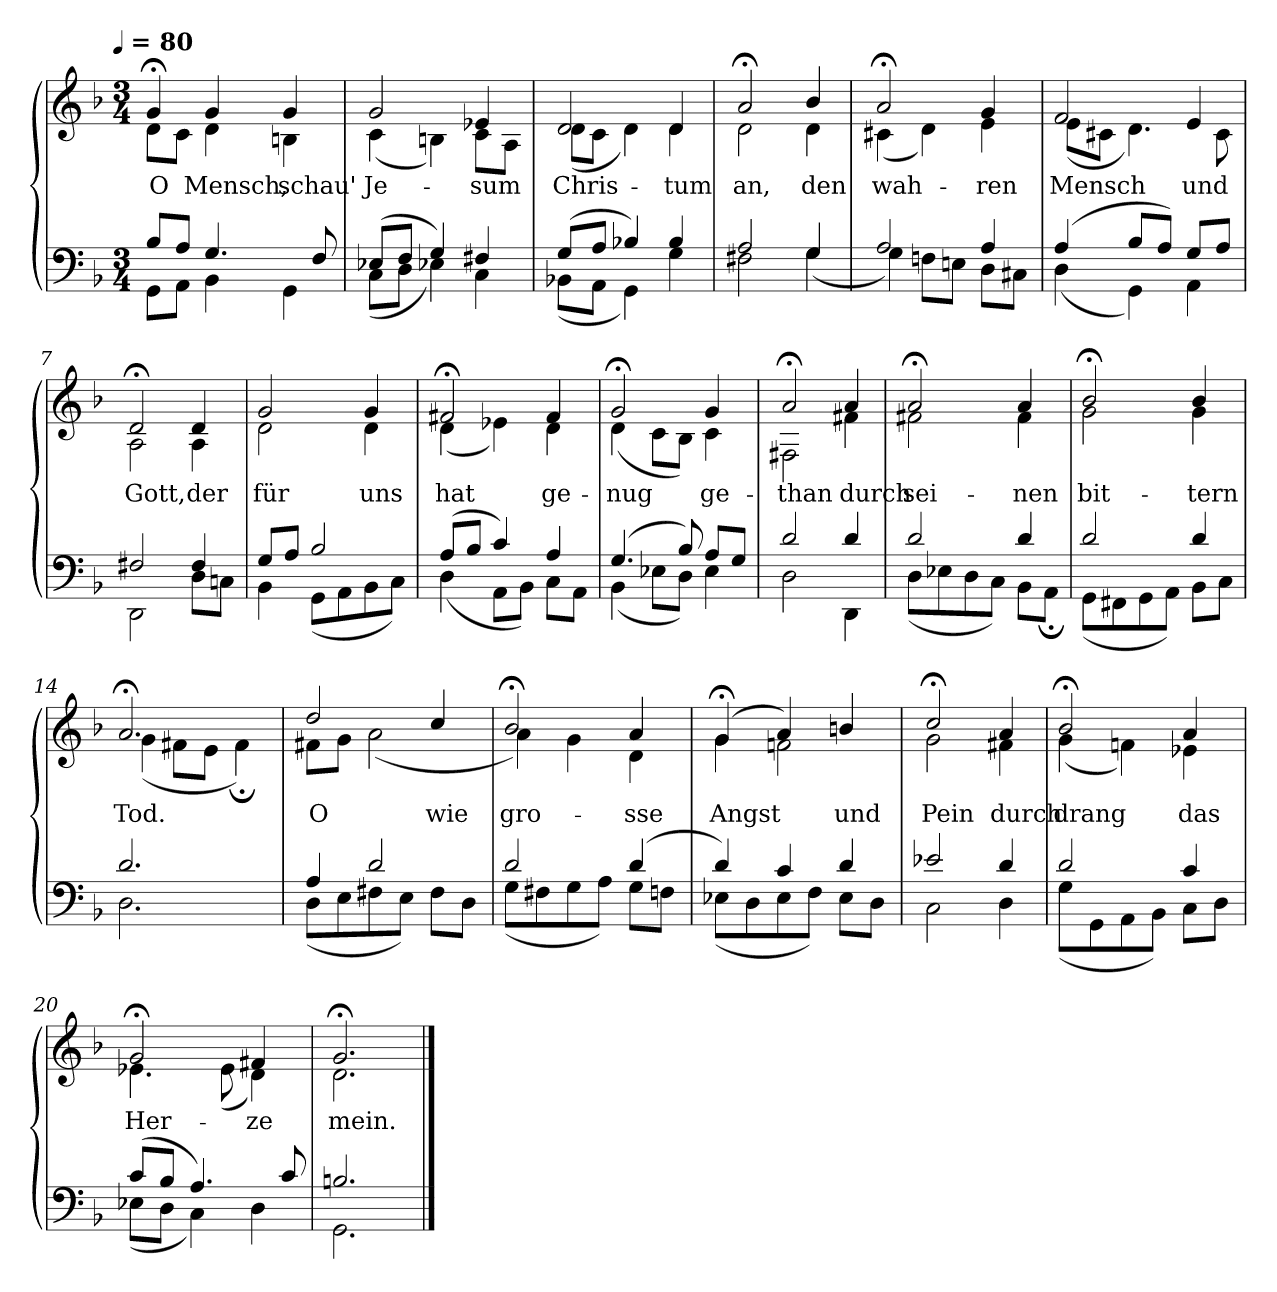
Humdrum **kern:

**kern	**kern	**text	**dynam
*part1	*part1	*part1	*part1
*staff2	*staff1	*staff1	*staff1/2
*clefF4	*clefG2	*	*
*k[b-]	*k[b-]	*	*
!!LO:TX:omd:t=[quarter] = 80
*M3/4	*M3/4	*	*
*MM80	*MM80	*	*
=1	=1	=1	=1
*^	*^	*	*
8B-L	8GGL	4g;<	8dL	O	.
8AJ	8AAJ	.	8cJ	.	.
4.G	4BB-	4g	4d	Mensch,	♩ = 79.3
.	4GG	4g	4Bn	schau'	.
8F	.	.	.	.	.
=2	=2	=2	=2	=2	=2
(8E-XL	(8CL	2g	(4c	Je-	.
8FJ	8DJ	.	.	.	.
4G)	4E-X)	.	4Bn)	.	.
4F#X	4C	4e-X	8cL	-sum	.
.	.	.	8AJ	.	.
=3	=3	=3	=3	=3	=3
*	*	*MM78	*	*	*
(8GL	(8BB-XL	2d	(8dL	Chris-	.
8AJ	8AAJ	.	8cJ	.	.
4B-X)	4GG)	.	4d)	.	.
4B-	4G	4d	4d	-tum	♩ = 75.6
=4	=4	=4	=4	=4	=4
2A	2F#X	2a;<	2d	an,	.
4G	(4G	4b-	4d	den	♩ = 79
=5	=5	=5	=5	=5	=5
2A	4G)	2a;<	(4c#X	wah-	.
.	8FnL	.	4d)	.	.
.	8EnJ	.	.	.	.
4A	8DL	4g	4e	-ren	.
.	8C#XJ	.	.	.	.
=6	=6	=6	=6	=6	=6
*	*	*MM78	*	*	*
(4A	(4D	2f	(8eL	Mensch	.
.	.	.	8c#XJ	.	.
8B-L	4GG)	.	4.d)	.	.
8AJ)	.	.	.	.	.
8GL	4AA	4e	.	und	♩ = 75
8AJ	.	.	8c#	.	.
!!LO:LB:g=z	!!
=7	=7	=7	=7	=7	=7
2F#X	2DD	2d;<	2A	Gott,	.
4F#	8DL	4d	4A	der	♩ = 78
.	8CnJ	.	.	.	.
=8	=8	=8	=8	=8	=8
8GL	4BB-	2g	2d	für	.
8AJ	.	.	.	.	.
2B-	(8GGL	.	.	.	.
.	8AA	.	.	.	.
.	8BB-	4g	4d	uns	♩ = 76
.	8CJ)	.	.	.	.
=9	=9	=9	=9	=9	=9
*	*	*MM76	*	*	*
(8AL	(4D	2f#X;<	(4d	hat	.
8B-J	.	.	.	.	.
4c)	8AAL	.	4e-X)	.	.
.	8BB-J)	.	.	.	.
4A	8CL	4f#	4d	ge-	.
.	8AAJ	.	.	.	.
=10	=10	=10	=10	=10	=10
*	*	*MM79	*	*	*
(4.G	(4BB-	2g;<	(4d	-nug	.
.	8E-XL	.	8cL	.	.
8B-)	8DJ)	.	8B-J)	.	.
8AL	4E-	4g	4c	ge-	♩ = 77
8GJ	.	.	.	.	.
=11	=11	=11	=11	=11	=11
2d	2D	2a;<	2F#X	-than	.
4d	4DD	4a	4f#X	durch	.
=12	=12	=12	=12	=12	=12
2d	(8DL	2a;<	2f#X	sei-	.
.	8E-X	.	.	.	.
.	8D	.	.	.	.
.	8CJ)	.	.	.	.
4d	8BB-L	4a	4f#	-nen	.
.	8AA;J	.	.	.	.
=13	=13	=13	=13	=13	=13
*	*	*MM78	*	*	*
2d	(8GGL	2b-;<	2g	bit-	.
.	8FF#X	.	.	.	.
.	8GG	.	.	.	.
.	8AAJ)	.	.	.	.
4d	8BB-L	4b-	4g	-tern	♩ = 77
.	8CJ	.	.	.	.
!!LO:LB:g=z	!!
=14	=14	=14	=14	=14	=14
2.d	2.D	2.a;<	(4g	Tod.	.
.	.	.	8f#XL	.	.
.	.	.	8eJ	.	.
.	.	.	4f#;)	.	.
=15	=15	=15	=15	=15	=15
*	*	*MM78	*	*	*
4A	(8DL	2dd	8f#XL	O	.
.	8E	.	8gJ	.	.
2d	8F#X	.	(2a	.	.
.	8EJ)	.	.	.	.
.	8F#L	4cc	.	wie	.
.	8DJ	.	.	.	.
=16	=16	=16	=16	=16	=16
2d	(8GL	2b-;<	4a)	gro-	.
.	8F#X	.	.	.	.
.	8G	.	4g	.	.
.	8AJ)	.	.	.	.
(4d	8GL	4a	4d	-sse	.
.	8FnJ	.	.	.	.
=17	=17	=17	=17	=17	=17
4d)	(8E-XL	(4g;<	4g	Angst	.
.	8D	.	.	.	.
4c	8E-	4a)	2fn	.	♩ = 76.6
.	8FJ)	.	.	.	.
4d	8E-L	4bn	.	und	.
.	8DJ	.	.	.	.
=18	=18	=18	=18	=18	=18
2e-X	2C	2cc;<	2g	Pein	.
4d	4D	4a	4f#X	durch	♩ = 75
=19	=19	=19	=19	=19	=19
*	*	*MM78	*	*	*
2d	(8GL	2b-;<	(4g	drang	.
.	8GG	.	.	.	.
.	8AA	.	4fn)	.	.
.	8BB-J)	.	.	.	.
4c	8CL	4a	4e-X	das	♩ = 77.3
.	8DJ	.	.	.	.
=20	=20	=20	=20	=20	=20
(8cL	(8E-XL	2g;<	4.e-X	Her-	.
8B-J	8DJ	.	.	.	.
4.A)	4C)	.	.	.	.
.	.	.	(8e-	.	.
.	4D	4f#X	4d)	-ze	♩ = 67
8c	.	.	.	.	.
=21	=21	=21	=21	=21	=21
2.Bn	2.GG	2.g;<	2.d	mein.	.
*v	*v	*	*	*	*
*	*v	*v	*	*
==	==	==	==
*-	*-	*-	*-
